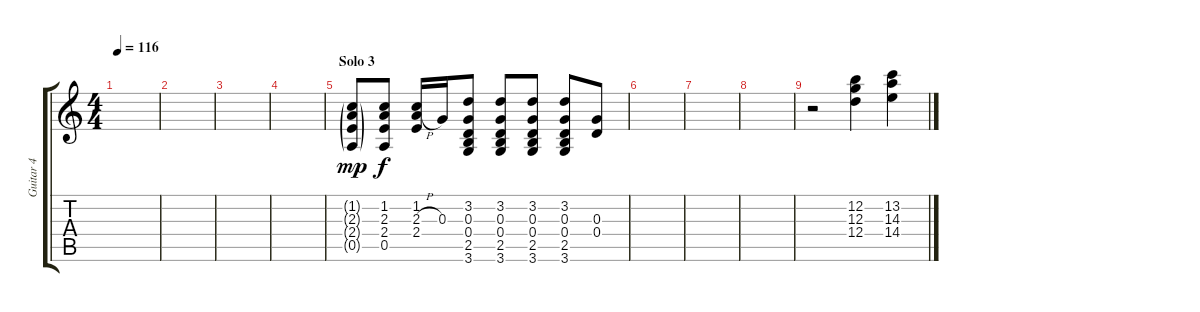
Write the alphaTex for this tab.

\track ("Guitar 4" "Guitar 4") {instrument overdrivenguitar}
\staff {score tabs}
\tuning (E4 B3 G3 D3 A2 E2) {hide}
\ts (4 4)
\tempo 116
\clef g2
\ks c
|
|
|
|
\section ("" "Solo 3")
(1.2{g} 2.3{g} 2.4{g} 0.5{g}).8{dy mp} (1.2 2.3 2.4 0.5).8{dy f} (1.2 2.3{h} 2.4).16 0.3.16 (3.2 0.3 0.4 2.5 3.6).8 (3.2 0.3 0.4 2.5 3.6).8 (3.2 0.3 0.4 2.5 3.6).8 (3.2 0.3 0.4 2.5 3.6).8 (0.3 0.4).8 |
|
|
|
r.2 (12.2 12.3 12.4).4 (13.2 14.3 14.4).4
